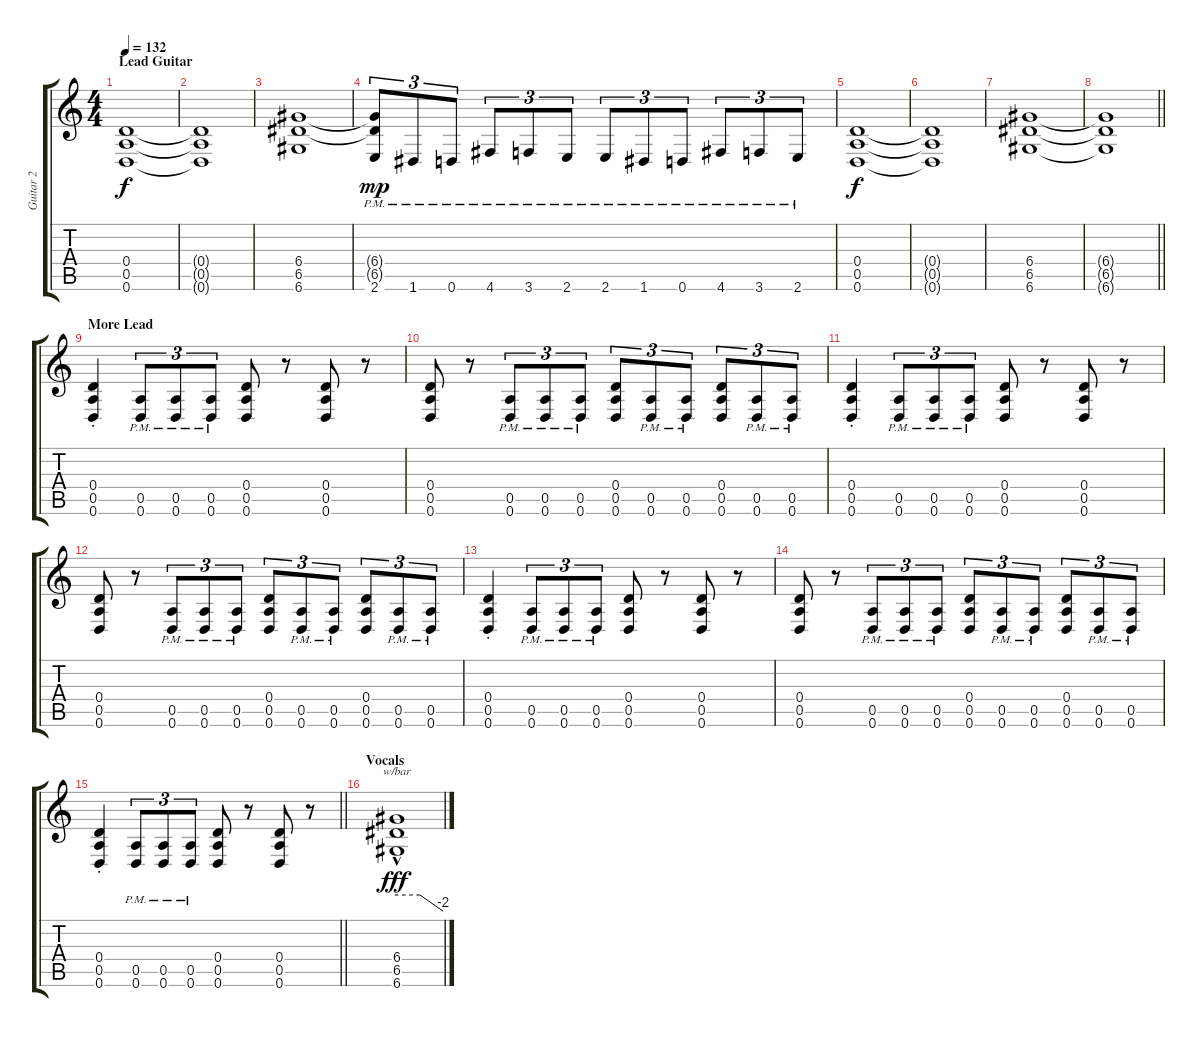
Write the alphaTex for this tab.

\track ("Guitar 2" "Guitar 2") {instrument overdrivenguitar}
\staff {score tabs}
\tuning (E4 B3 G3 D3 A2 D2) {hide}
\ts (4 4)
\section ("" "Lead Guitar")
\tempo 132
\clef g2
\ks c
(0.4 0.5 0.6).1{dy f} |
(0.4{t} 0.5{t} 0.6{t}).1 |
(6.4 6.5 6.6).1 |
(6.4{t} 6.5{t} 2.6{pm}).8{tu (3 2) dy mp} 1.6{pm}.8{tu (3 2)} 0.6{pm}.8{tu (3 2)} 4.6{pm}.8{tu (3 2)} 3.6{pm}.8{tu (3 2)} 2.6{pm}.8{tu (3 2)} 2.6{pm}.8{tu (3 2)} 1.6{pm}.8{tu (3 2)} 0.6{pm}.8{tu (3 2)} 4.6{pm}.8{tu (3 2)} 3.6{pm}.8{tu (3 2)} 2.6{pm}.8{tu (3 2)} |
(0.4 0.5 0.6).1{dy f} |
(0.4{t} 0.5{t} 0.6{t}).1 |
(6.4 6.5 6.6).1 |
\barLineRight lightlight
(6.4{t} 6.5{t} 6.6{t}).1 |
\section ("" "More Lead")
(0.4{st} 0.5{st} 0.6{st}).4 (0.5{pm} 0.6).8{tu (3 2)} (0.5{pm} 0.6).8{tu (3 2)} (0.5{pm} 0.6).8{tu (3 2)} (0.4 0.5 0.6).8 r.8 (0.4 0.5 0.6).8 r.8 |
(0.4 0.5 0.6).8 r.8 (0.5{pm} 0.6).8{tu (3 2)} (0.5{pm} 0.6).8{tu (3 2)} (0.5{pm} 0.6).8{tu (3 2)} (0.4 0.5 0.6).8{tu (3 2)} (0.5{pm} 0.6).8{tu (3 2)} (0.5{pm} 0.6).8{tu (3 2)} (0.4 0.5 0.6).8{tu (3 2)} (0.5{pm} 0.6).8{tu (3 2)} (0.5{pm} 0.6).8{tu (3 2)} |
(0.4{st} 0.5{st} 0.6{st}).4 (0.5{pm} 0.6).8{tu (3 2)} (0.5{pm} 0.6).8{tu (3 2)} (0.5{pm} 0.6).8{tu (3 2)} (0.4 0.5 0.6).8 r.8 (0.4 0.5 0.6).8 r.8 |
(0.4 0.5 0.6).8 r.8 (0.5{pm} 0.6).8{tu (3 2)} (0.5{pm} 0.6).8{tu (3 2)} (0.5{pm} 0.6).8{tu (3 2)} (0.4 0.5 0.6).8{tu (3 2)} (0.5{pm} 0.6).8{tu (3 2)} (0.5{pm} 0.6).8{tu (3 2)} (0.4 0.5 0.6).8{tu (3 2)} (0.5{pm} 0.6).8{tu (3 2)} (0.5{pm} 0.6).8{tu (3 2)} |
(0.4{st} 0.5{st} 0.6{st}).4 (0.5{pm} 0.6).8{tu (3 2)} (0.5{pm} 0.6).8{tu (3 2)} (0.5{pm} 0.6).8{tu (3 2)} (0.4 0.5 0.6).8 r.8 (0.4 0.5 0.6).8 r.8 |
(0.4 0.5 0.6).8 r.8 (0.5{pm} 0.6).8{tu (3 2)} (0.5{pm} 0.6).8{tu (3 2)} (0.5{pm} 0.6).8{tu (3 2)} (0.4 0.5 0.6).8{tu (3 2)} (0.5{pm} 0.6).8{tu (3 2)} (0.5{pm} 0.6).8{tu (3 2)} (0.4 0.5 0.6).8{tu (3 2)} (0.5{pm} 0.6).8{tu (3 2)} (0.5{pm} 0.6).8{tu (3 2)} |
\barLineRight lightlight
(0.4{st} 0.5{st} 0.6{st}).4 (0.5{pm} 0.6).8{tu (3 2)} (0.5{pm} 0.6).8{tu (3 2)} (0.5{pm} 0.6).8{tu (3 2)} (0.4 0.5 0.6).8 r.8 (0.4 0.5 0.6).8 r.8 |
\section ("" "Vocals")
(6.4{hac} 6.5{hac} 6.6{hac}).1{tbe (custom default 0 0 30 0 60 -8) dy fff}
